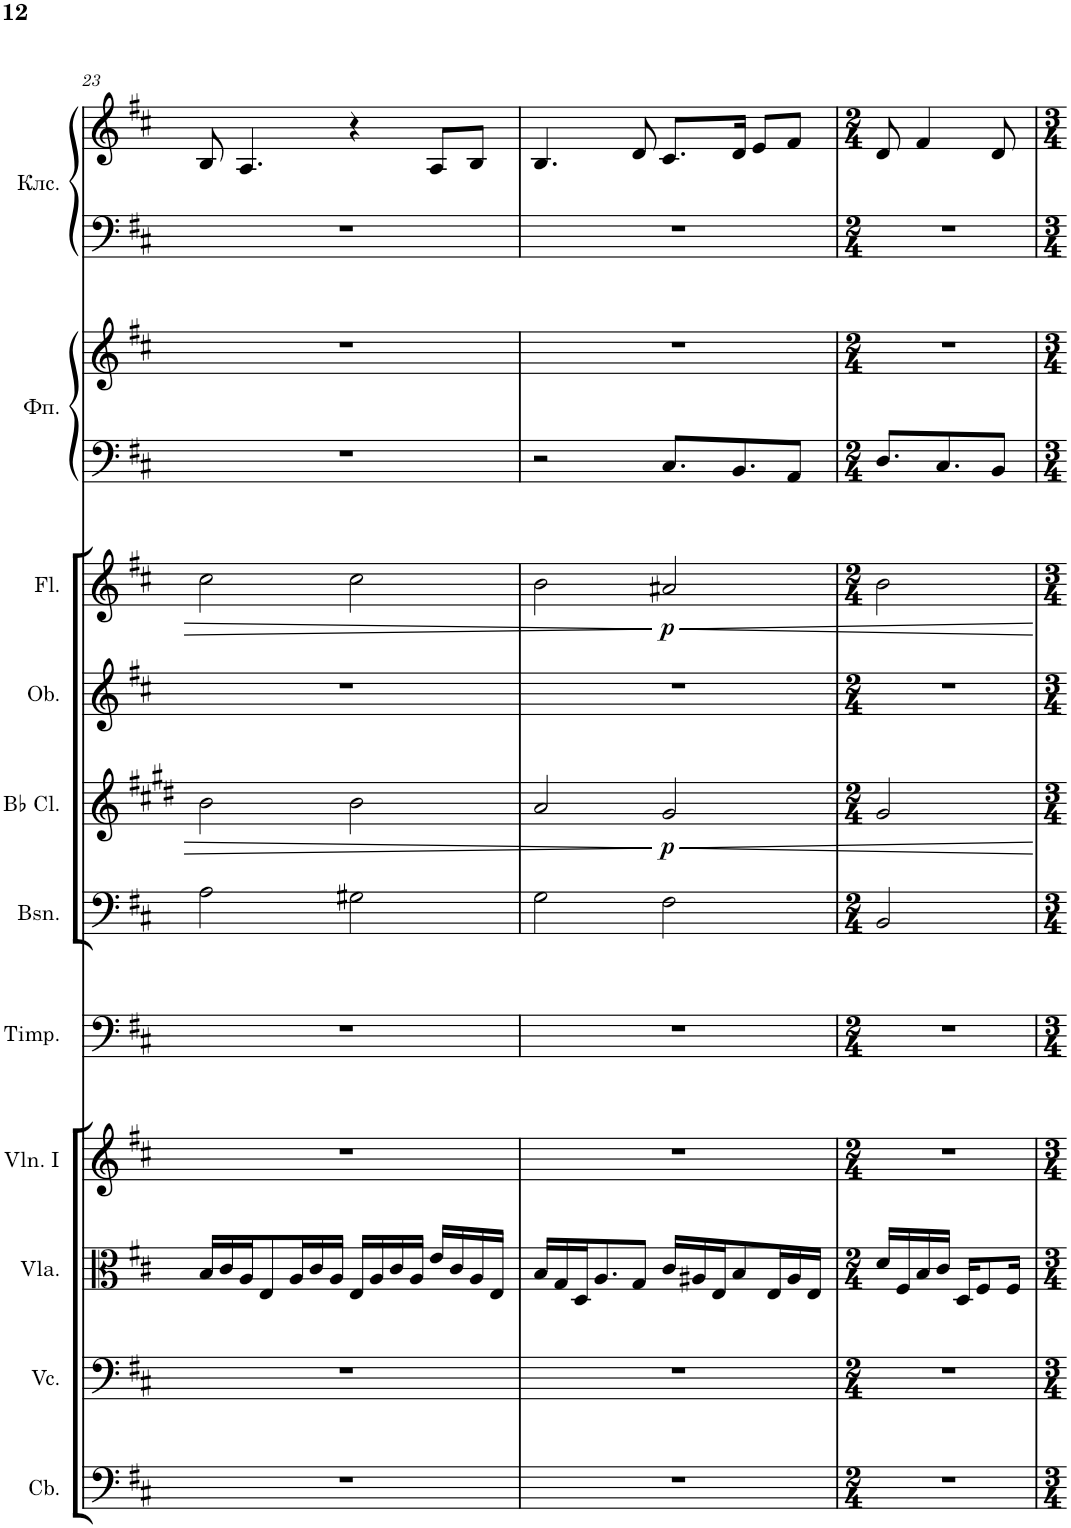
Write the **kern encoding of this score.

**kern	**kern	**kern	**kern	**kern	**kern	**kern	**dynam	**kern	**kern	**dynam	**kern	**kern	**kern	**kern
*part11	*part10	*part9	*part8	*part7	*part6	*part5	*part5	*part4	*part3	*part3	*part2	*part2	*part1	*part1
*staff13	*staff12	*staff11	*staff10	*staff9	*staff8	*staff7	*staff7	*staff6	*staff5	*staff5	*staff4	*staff3	*staff2	*staff1
*I"Contrabasses	*I"Violoncellos	*I"Violas	*I"Violins I	*I"Timpani	*I"Bassoons	*I"Clarinets in Bb	*	*I"Oboes	*I"Flutes	*	*I"Фортепиано	*	*I"Клавесин	*
*I'Cb.	*I'Vc.	*I'Vla.	*I'Vln. I	*I'Timp.	*I'Bsn.	*	*	*I'Ob.	*I'Fl.	*	*	*	*	*
!!LO:PB:g=z
*clefF4	*clefF4	*clefC3	*clefG2	*clefF4	*clefF4	*clefG2	*	*clefG2	*clefG2	*	*clefF4	*clefG2	*clefF4	*clefG2
*Trd7c12	*	*	*	*	*	*Trd1c2	*	*	*	*	*	*	*	*
*k[f#c#]	*k[f#c#]	*k[f#c#]	*k[f#c#]	*k[f#c#]	*k[f#c#]	*k[f#c#g#d#]	*	*k[f#c#]	*k[f#c#]	*	*k[f#c#]	*k[f#c#]	*k[f#c#]	*k[f#c#]
*M4/4	*M4/4	*M4/4	*M4/4	*M4/4	*M4/4	*M4/4	*	*M4/4	*M4/4	*	*M4/4	*M4/4	*M4/4	*M4/4
=23	=23	=23	=23	=23	=23	=23	=23	=23	=23	=23	=23	=23	=23	=23
1r	1r	16B/LL	1r	1r	2A\	2b\	.	1r	2cc#\	.	1r	1r	1r	8B/
.	.	16c#/	.	.	.	.	.	.	.	.	.	.	.	.
.	.	16A/J	.	.	.	.	.	.	.	.	.	.	.	4.A/
.	.	8E/	.	.	.	.	.	.	.	.	.	.	.	.
.	.	16A/L	.	.	.	.	.	.	.	.	.	.	.	.
.	.	16c#/	.	.	.	.	.	.	.	.	.	.	.	.
.	.	16A/JJ	.	.	.	.	.	.	.	.	.	.	.	.
.	.	16E/LL	.	.	2G#X\	2b\	.	.	2cc#\	.	.	.	.	4r
.	.	16A/	.	.	.	.	.	.	.	.	.	.	.	.
.	.	16c#/	.	.	.	.	.	.	.	.	.	.	.	.
.	.	16A/JJ	.	.	.	.	.	.	.	.	.	.	.	.
.	.	16e/LL	.	.	.	.	.	.	.	.	.	.	.	8A/L
.	.	16c#/	.	.	.	.	.	.	.	.	.	.	.	.
.	.	16A/	.	.	.	.	.	.	.	.	.	.	.	8B/J
.	.	16E/JJ	.	.	.	.	.	.	.	.	.	.	.	.
=24	=24	=24	=24	=24	=24	=24	=24	=24	=24	=24	=24	=24	=24	=24
1r	1r	16B/LL	1r	1r	2G\	2a/	.	1r	2b\	.	2r	1r	1r	4.B/
.	.	16G/	.	.	.	.	.	.	.	.	.	.	.	.
.	.	16D/J	.	.	.	.	.	.	.	.	.	.	.	.
.	.	8.A/	.	.	.	.	.	.	.	.	.	.	.	.
.	.	8G/J	.	.	.	.	.	.	.	.	.	.	.	8d/
!	!	!	!	!	!	!	!LO:DY:b	!	!	!LO:DY:b	!	!	!	!
.	.	16c#/LL	.	.	2F#\	2g#/	p	.	2a#X/	p	8.C#/L	.	.	8.c#/L
.	.	16A#X/	.	.	.	.	.	.	.	.	.	.	.	.
.	.	16E/J	.	.	.	.	.	.	.	.	.	.	.	.
.	.	8B/	.	.	.	.	.	.	.	.	8.BB/	.	.	16d/Jk
.	.	.	.	.	.	.	.	.	.	.	.	.	.	8e/L
.	.	16E/L	.	.	.	.	.	.	.	.	.	.	.	.
.	.	16A#/	.	.	.	.	.	.	.	.	8AA/J	.	.	8f#/J
.	.	16E/JJ	.	.	.	.	.	.	.	.	.	.	.	.
=25	=25	=25	=25	=25	=25	=25	=25	=25	=25	=25	=25	=25	=25	=25
*M2/4	*M2/4	*M2/4	*M2/4	*M2/4	*M2/4	*M2/4	*	*M2/4	*M2/4	*	*M2/4	*M2/4	*M2/4	*M2/4
2r	2r	16d/LL	2r	2r	2BB/	2g#/	.	2r	2b\	.	8.D/L	2r	2r	8d/
.	.	16F#/	.	.	.	.	.	.	.	.	.	.	.	.
.	.	16B/	.	.	.	.	.	.	.	.	.	.	.	4f#/
.	.	16c#/JJ	.	.	.	.	.	.	.	.	8.C#/	.	.	.
.	.	16D/KL	.	.	.	.	.	.	.	.	.	.	.	.
.	.	8F#/	.	.	.	.	.	.	.	.	.	.	.	.
.	.	.	.	.	.	.	.	.	.	.	8BB/J	.	.	8d/
.	.	16F#/Jk	.	.	.	.	.	.	.	.	.	.	.	.
=	=	=	=	=	=	=	=	=	=	=	=	=	=	=
*-	*-	*-	*-	*-	*-	*-	*-	*-	*-	*-	*-	*-	*-	*-
